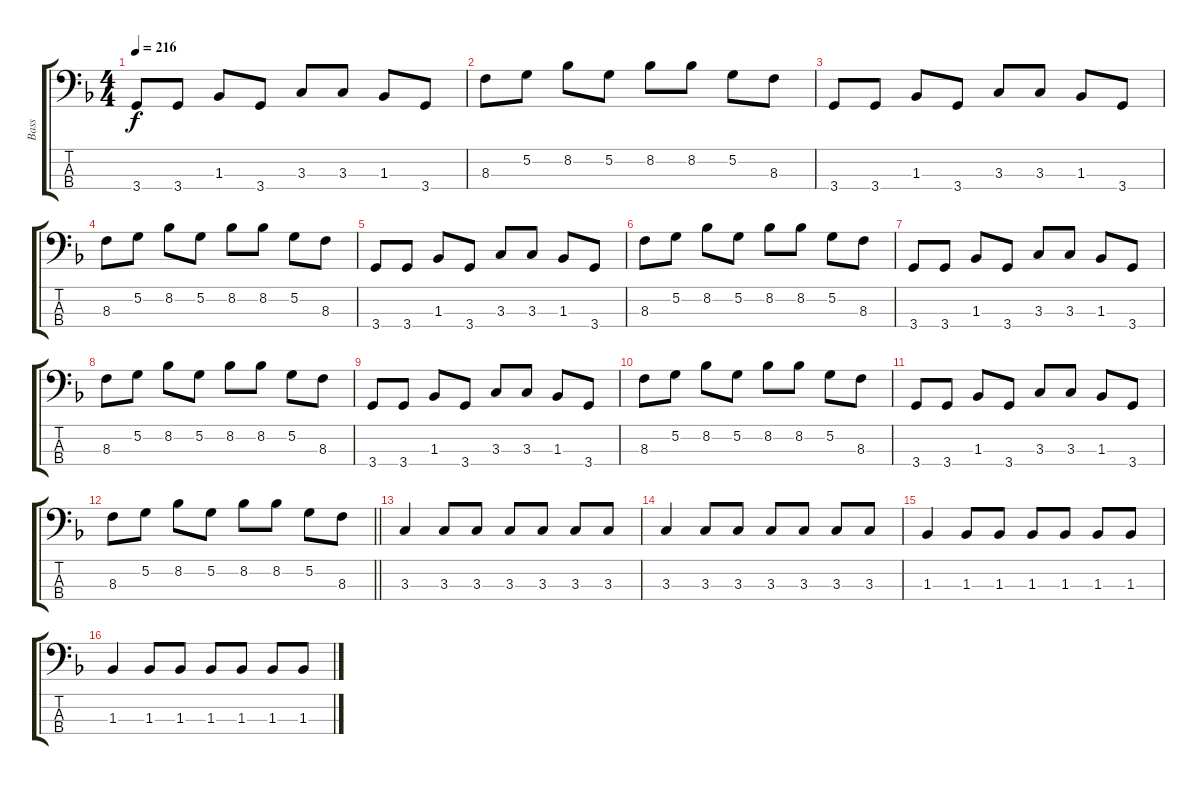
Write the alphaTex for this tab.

\track ("Bass" "Bass") {instrument electricbassfinger}
\staff {score tabs}
\tuning (G2 D2 A1 E1) {hide}
\ts (4 4)
\tempo 216
\clef f4
\ks f
3.4.8{dy f} 3.4.8 1.3.8 3.4.8 3.3.8 3.3.8 1.3.8 3.4.8 |
8.3.8 5.2.8 8.2.8 5.2.8 8.2.8 8.2.8 5.2.8 8.3.8 |
3.4.8 3.4.8 1.3.8 3.4.8 3.3.8 3.3.8 1.3.8 3.4.8 |
8.3.8 5.2.8 8.2.8 5.2.8 8.2.8 8.2.8 5.2.8 8.3.8 |
3.4.8 3.4.8 1.3.8 3.4.8 3.3.8 3.3.8 1.3.8 3.4.8 |
8.3.8 5.2.8 8.2.8 5.2.8 8.2.8 8.2.8 5.2.8 8.3.8 |
3.4.8 3.4.8 1.3.8 3.4.8 3.3.8 3.3.8 1.3.8 3.4.8 |
8.3.8 5.2.8 8.2.8 5.2.8 8.2.8 8.2.8 5.2.8 8.3.8 |
3.4.8 3.4.8 1.3.8 3.4.8 3.3.8 3.3.8 1.3.8 3.4.8 |
8.3.8 5.2.8 8.2.8 5.2.8 8.2.8 8.2.8 5.2.8 8.3.8 |
3.4.8 3.4.8 1.3.8 3.4.8 3.3.8 3.3.8 1.3.8 3.4.8 |
\barLineRight lightlight
8.3.8 5.2.8 8.2.8 5.2.8 8.2.8 8.2.8 5.2.8 8.3.8 |
3.3.4 3.3.8 3.3.8 3.3.8 3.3.8 3.3.8 3.3.8 |
3.3.4 3.3.8 3.3.8 3.3.8 3.3.8 3.3.8 3.3.8 |
1.3.4 1.3.8 1.3.8 1.3.8 1.3.8 1.3.8 1.3.8 |
1.3.4 1.3.8 1.3.8 1.3.8 1.3.8 1.3.8 1.3.8
